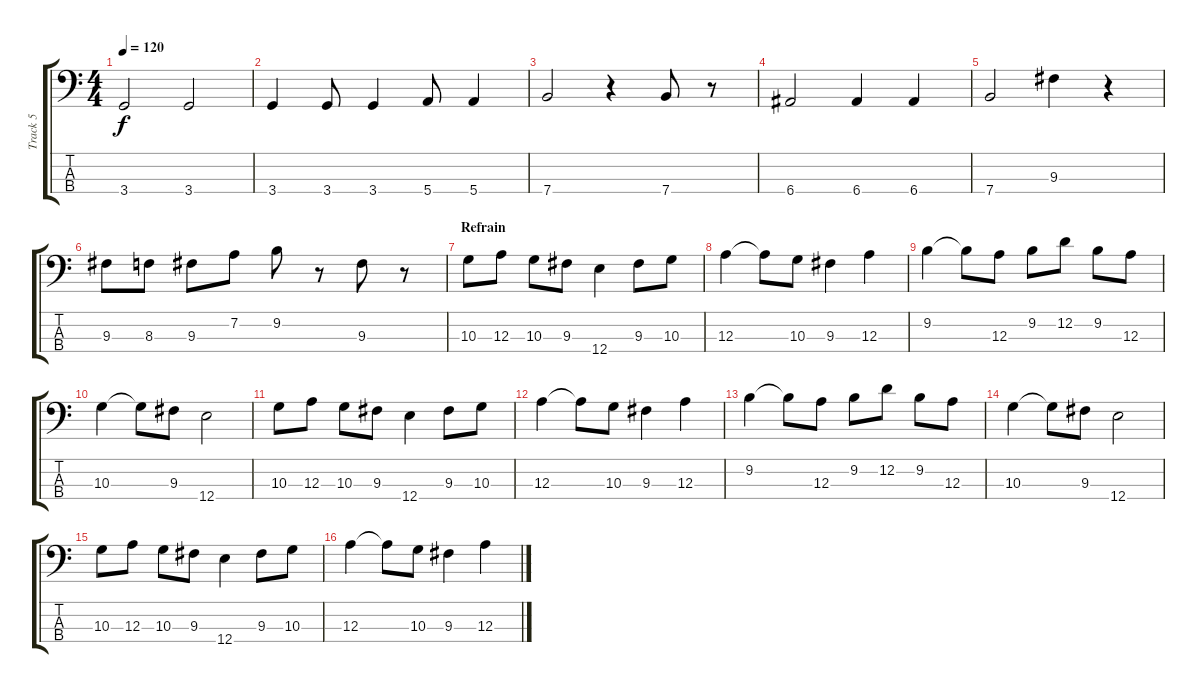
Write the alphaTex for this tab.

\track ("Track 5" "Track 5") {instrument electricbassfinger}
\staff {score tabs}
\tuning (G2 D2 A1 E1) {hide}
\ts (4 4)
\tempo 120
\clef f4
\ks c
3.4.2{dy f} 3.4.2 |
3.4.4 3.4.8 3.4.4 5.4.8 5.4.4 |
7.4.2 r.4 7.4.8 r.8 |
6.4.2 6.4.4 6.4.4 |
7.4.2 9.3.4 r.4 |
9.3.8 8.3.8 9.3.8 7.2.8 9.2.8 r.8 9.3.8 r.8 |
\section ("" "Refrain")
10.3.8 12.3.8 10.3.8 9.3.8 12.4.4 9.3.8 10.3.8 |
12.3.4 12.3{t}.8 10.3.8 9.3.4 12.3.4 |
9.2.4 9.2{t}.8 12.3.8 9.2.8 12.2.8 9.2.8 12.3.8 |
10.3.4 10.3{t}.8 9.3.8 12.4.2 |
10.3.8 12.3.8 10.3.8 9.3.8 12.4.4 9.3.8 10.3.8 |
12.3.4 12.3{t}.8 10.3.8 9.3.4 12.3.4 |
9.2.4 9.2{t}.8 12.3.8 9.2.8 12.2.8 9.2.8 12.3.8 |
10.3.4 10.3{t}.8 9.3.8 12.4.2 |
10.3.8 12.3.8 10.3.8 9.3.8 12.4.4 9.3.8 10.3.8 |
12.3.4 12.3{t}.8 10.3.8 9.3.4 12.3.4
